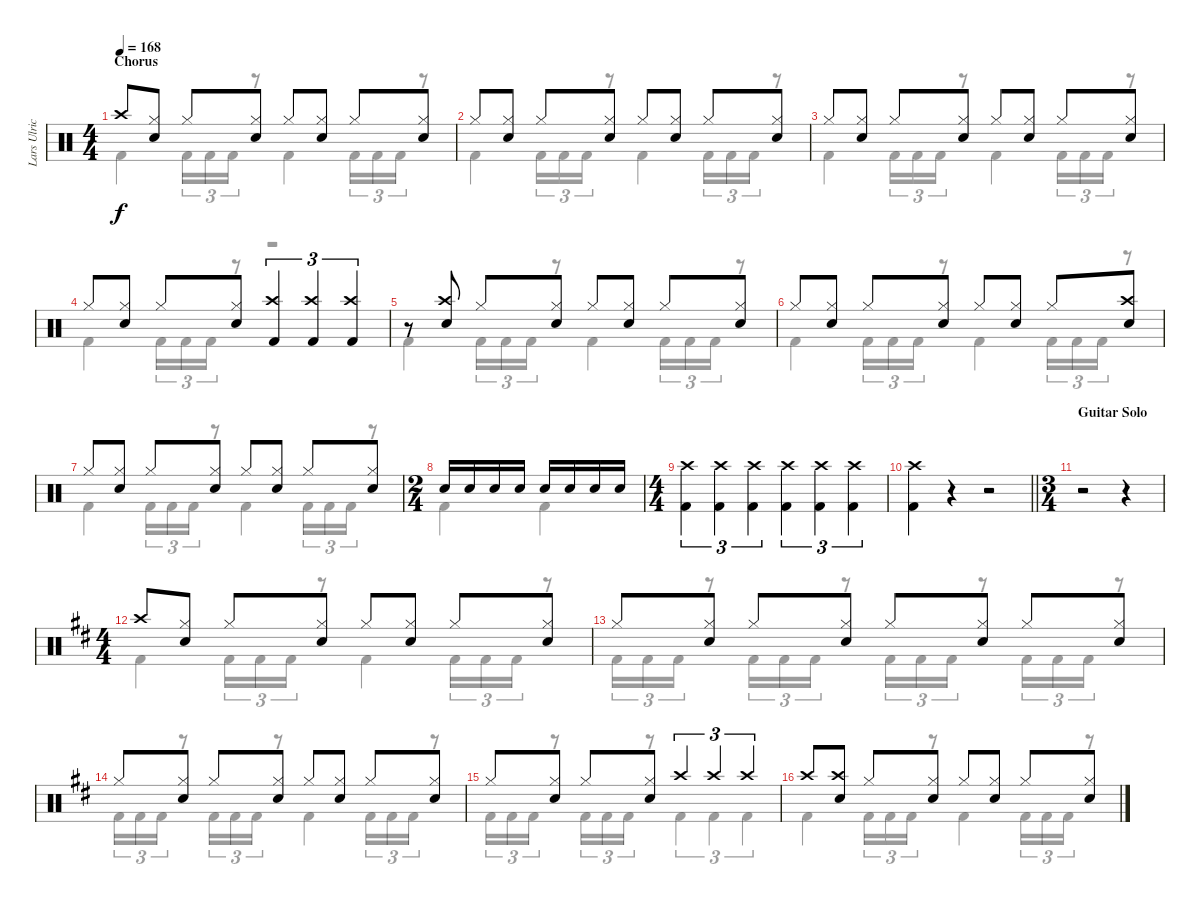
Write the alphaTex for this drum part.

\track ("Lars Ulrich" "Lars Ulric") {instrument percussion}
\staff {score}
\articulation defaults
\voice
\ts (4 4)
\section ("" "Chorus")
\tempo 168
\clef neutral
\ks aminor "Crash high (hit)".8{dy f}
("Hi-Hat (closed)" "Snare (hit) 2").8 "Hi-Hat (closed)".8 ("Hi-Hat (closed)" "Snare (hit) 2").8 "Hi-Hat (closed)".8 ("Hi-Hat (closed)" "Snare (hit) 2").8 "Hi-Hat (closed)".8 ("Hi-Hat (closed)" "Snare (hit) 2").8 |
"Hi-Hat (closed)".8 ("Hi-Hat (closed)" "Snare (hit) 2").8 "Hi-Hat (closed)".8 ("Hi-Hat (closed)" "Snare (hit) 2").8 "Hi-Hat (closed)".8 ("Hi-Hat (closed)" "Snare (hit) 2").8 "Hi-Hat (closed)".8 ("Hi-Hat (closed)" "Snare (hit) 2").8 |
"Hi-Hat (closed)".8 ("Hi-Hat (closed)" "Snare (hit) 2").8 "Hi-Hat (closed)".8 ("Hi-Hat (closed)" "Snare (hit) 2").8 "Hi-Hat (closed)".8 ("Hi-Hat (closed)" "Snare (hit) 2").8 "Hi-Hat (closed)".8 ("Hi-Hat (closed)" "Snare (hit) 2").8 |
"Hi-Hat (closed)".8 ("Hi-Hat (closed)" "Snare (hit) 2").8 "Hi-Hat (closed)".8 ("Hi-Hat (closed)" "Snare (hit) 2").8 ("Crash high (hit)" "Kick (hit) 2").4{tu (3 2)} ("Crash high (hit)" "Kick (hit) 2").4{tu (3 2)} ("Crash high (hit)" "Kick (hit) 2").4{tu (3 2)} |
r.8 ("Crash high (hit)" "Snare (hit) 2").8 "Hi-Hat (closed)".8 ("Hi-Hat (closed)" "Snare (hit) 2").8 "Hi-Hat (closed)".8 ("Hi-Hat (closed)" "Snare (hit) 2").8 "Hi-Hat (closed)".8 ("Hi-Hat (closed)" "Snare (hit) 2").8 |
"Hi-Hat (closed)".8 ("Hi-Hat (closed)" "Snare (hit) 2").8 "Hi-Hat (closed)".8 ("Hi-Hat (closed)" "Snare (hit) 2").8 "Hi-Hat (closed)".8 ("Hi-Hat (closed)" "Snare (hit) 2").8 "Hi-Hat (closed)".8 ("Crash high (hit)" "Snare (hit) 2").8 |
"Hi-Hat (closed)".8 ("Hi-Hat (closed)" "Snare (hit) 2").8 "Hi-Hat (closed)".8 ("Hi-Hat (closed)" "Snare (hit) 2").8 "Hi-Hat (closed)".8 ("Hi-Hat (closed)" "Snare (hit) 2").8 "Hi-Hat (closed)".8 ("Hi-Hat (closed)" "Snare (hit) 2").8 |
\ts (2 4)
"Snare (hit) 2".16 "Snare (hit) 2".16 "Snare (hit) 2".16 "Snare (hit) 2".16 "Snare (hit) 2".16 "Snare (hit) 2".16 "Snare (hit) 2".16 "Snare (hit) 2".16 |
\ts (4 4)
("Crash high (hit)" "Kick (hit) 2").4{tu (3 2)} ("Crash high (hit)" "Kick (hit) 2").4{tu (3 2)} ("Crash high (hit)" "Kick (hit) 2").4{tu (3 2)} ("Crash high (hit)" "Kick (hit) 2").4{tu (3 2)} ("Crash high (hit)" "Kick (hit) 2").4{tu (3 2)} ("Crash high (hit)" "Kick (hit) 2").4{tu (3 2)} |
\barLineRight lightlight
("Crash high (hit)" "Kick (hit) 2").4 r.4 r.2 |
\ts (3 4)
\section ("" "Guitar Solo")
r.2 r.4 |
\ts (4 4)
\ks bminor "Crash high (hit)".8
("Hi-Hat (closed)" "Snare (hit) 2").8 "Hi-Hat (closed)".8 ("Hi-Hat (closed)" "Snare (hit) 2").8 "Hi-Hat (closed)".8 ("Hi-Hat (closed)" "Snare (hit) 2").8 "Hi-Hat (closed)".8 ("Hi-Hat (closed)" "Snare (hit) 2").8 |
"Hi-Hat (closed)".8 ("Hi-Hat (closed)" "Snare (hit) 2").8 "Hi-Hat (closed)".8 ("Hi-Hat (closed)" "Snare (hit) 2").8 "Hi-Hat (closed)".8 ("Hi-Hat (closed)" "Snare (hit) 2").8 "Hi-Hat (closed)".8 ("Hi-Hat (closed)" "Snare (hit) 2").8 |
"Hi-Hat (closed)".8 ("Hi-Hat (closed)" "Snare (hit) 2").8 "Hi-Hat (closed)".8 ("Hi-Hat (closed)" "Snare (hit) 2").8 "Hi-Hat (closed)".8 ("Hi-Hat (closed)" "Snare (hit) 2").8 "Hi-Hat (closed)".8 ("Hi-Hat (closed)" "Snare (hit) 2").8 |
"Hi-Hat (closed)".8 ("Hi-Hat (closed)" "Snare (hit) 2").8 "Hi-Hat (closed)".8 ("Hi-Hat (closed)" "Snare (hit) 2").8 "Crash high (hit)".4{tu (3 2)} "Crash high (hit)".4{tu (3 2)} "Crash high (hit)".4{tu (3 2)} |
"Crash high (hit)".8 ("Crash high (hit)" "Snare (hit) 2").8 "Hi-Hat (closed)".8 ("Hi-Hat (closed)" "Snare (hit) 2").8 "Hi-Hat (closed)".8 ("Hi-Hat (closed)" "Snare (hit) 2").8 "Hi-Hat (closed)".8 ("Hi-Hat (closed)" "Snare (hit) 2").8
\voice
\clef neutral
\ottava regular
\simile none
\ks aminor "Kick (hit) 2".4{dy f} "Kick (hit) 2".16{tu (3 2)} "Kick (hit) 2".16{tu (3 2)} "Kick (hit) 2".16{tu (3 2)}
r.8 "Kick (hit) 2".4 "Kick (hit) 2".16{tu (3 2)} "Kick (hit) 2".16{tu (3 2)} "Kick (hit) 2".16{tu (3 2)} r.8 |
"Kick (hit) 2".4 "Kick (hit) 2".16{tu (3 2)} "Kick (hit) 2".16{tu (3 2)} "Kick (hit) 2".16{tu (3 2)} r.8 "Kick (hit) 2".4 "Kick (hit) 2".16{tu (3 2)} "Kick (hit) 2".16{tu (3 2)} "Kick (hit) 2".16{tu (3 2)} r.8 |
"Kick (hit) 2".4 "Kick (hit) 2".16{tu (3 2)} "Kick (hit) 2".16{tu (3 2)} "Kick (hit) 2".16{tu (3 2)} r.8 "Kick (hit) 2".4 "Kick (hit) 2".16{tu (3 2)} "Kick (hit) 2".16{tu (3 2)} "Kick (hit) 2".16{tu (3 2)} r.8 |
"Kick (hit) 2".4 "Kick (hit) 2".16{tu (3 2)} "Kick (hit) 2".16{tu (3 2)} "Kick (hit) 2".16{tu (3 2)} r.8 r.2 |
"Kick (hit) 2".4 "Kick (hit) 2".16{tu (3 2)} "Kick (hit) 2".16{tu (3 2)} "Kick (hit) 2".16{tu (3 2)} r.8 "Kick (hit) 2".4 "Kick (hit) 2".16{tu (3 2)} "Kick (hit) 2".16{tu (3 2)} "Kick (hit) 2".16{tu (3 2)} r.8 |
"Kick (hit) 2".4 "Kick (hit) 2".16{tu (3 2)} "Kick (hit) 2".16{tu (3 2)} "Kick (hit) 2".16{tu (3 2)} r.8 "Kick (hit) 2".4 "Kick (hit) 2".16{tu (3 2)} "Kick (hit) 2".16{tu (3 2)} "Kick (hit) 2".16{tu (3 2)} r.8 |
"Kick (hit) 2".4 "Kick (hit) 2".16{tu (3 2)} "Kick (hit) 2".16{tu (3 2)} "Kick (hit) 2".16{tu (3 2)} r.8 "Kick (hit) 2".4 "Kick (hit) 2".16{tu (3 2)} "Kick (hit) 2".16{tu (3 2)} "Kick (hit) 2".16{tu (3 2)} r.8 |
"Kick (hit) 2".4 "Kick (hit) 2".4 |
|
\barLineRight lightlight
|
|
\ks bminor "Kick (hit) 2".4 "Kick (hit) 2".16{tu (3 2)} "Kick (hit) 2".16{tu (3 2)} "Kick (hit) 2".16{tu (3 2)}
r.8 "Kick (hit) 2".4 "Kick (hit) 2".16{tu (3 2)} "Kick (hit) 2".16{tu (3 2)} "Kick (hit) 2".16{tu (3 2)} r.8 |
"Kick (hit) 2".16{tu (3 2)} "Kick (hit) 2".16{tu (3 2)} "Kick (hit) 2".16{tu (3 2)} r.8 "Kick (hit) 2".16{tu (3 2)} "Kick (hit) 2".16{tu (3 2)} "Kick (hit) 2".16{tu (3 2)} r.8 "Kick (hit) 2".16{tu (3 2)} "Kick (hit) 2".16{tu (3 2)} "Kick (hit) 2".16{tu (3 2)} r.8 "Kick (hit) 2".16{tu (3 2)} "Kick (hit) 2".16{tu (3 2)} "Kick (hit) 2".16{tu (3 2)} r.8 |
"Kick (hit) 2".16{tu (3 2)} "Kick (hit) 2".16{tu (3 2)} "Kick (hit) 2".16{tu (3 2)} r.8 "Kick (hit) 2".16{tu (3 2)} "Kick (hit) 2".16{tu (3 2)} "Kick (hit) 2".16{tu (3 2)} r.8 "Kick (hit) 2".4 "Kick (hit) 2".16{tu (3 2)} "Kick (hit) 2".16{tu (3 2)} "Kick (hit) 2".16{tu (3 2)} r.8 |
"Kick (hit) 2".16{tu (3 2)} "Kick (hit) 2".16{tu (3 2)} "Kick (hit) 2".16{tu (3 2)} r.8 "Kick (hit) 2".16{tu (3 2)} "Kick (hit) 2".16{tu (3 2)} "Kick (hit) 2".16{tu (3 2)} r.8 "Kick (hit) 2".4{tu (3 2)} "Kick (hit) 2".4{tu (3 2)} "Kick (hit) 2".4{tu (3 2)} |
"Kick (hit) 2".4 "Kick (hit) 2".16{tu (3 2)} "Kick (hit) 2".16{tu (3 2)} "Kick (hit) 2".16{tu (3 2)} r.8 "Kick (hit) 2".4 "Kick (hit) 2".16{tu (3 2)} "Kick (hit) 2".16{tu (3 2)} "Kick (hit) 2".16{tu (3 2)} r.8
